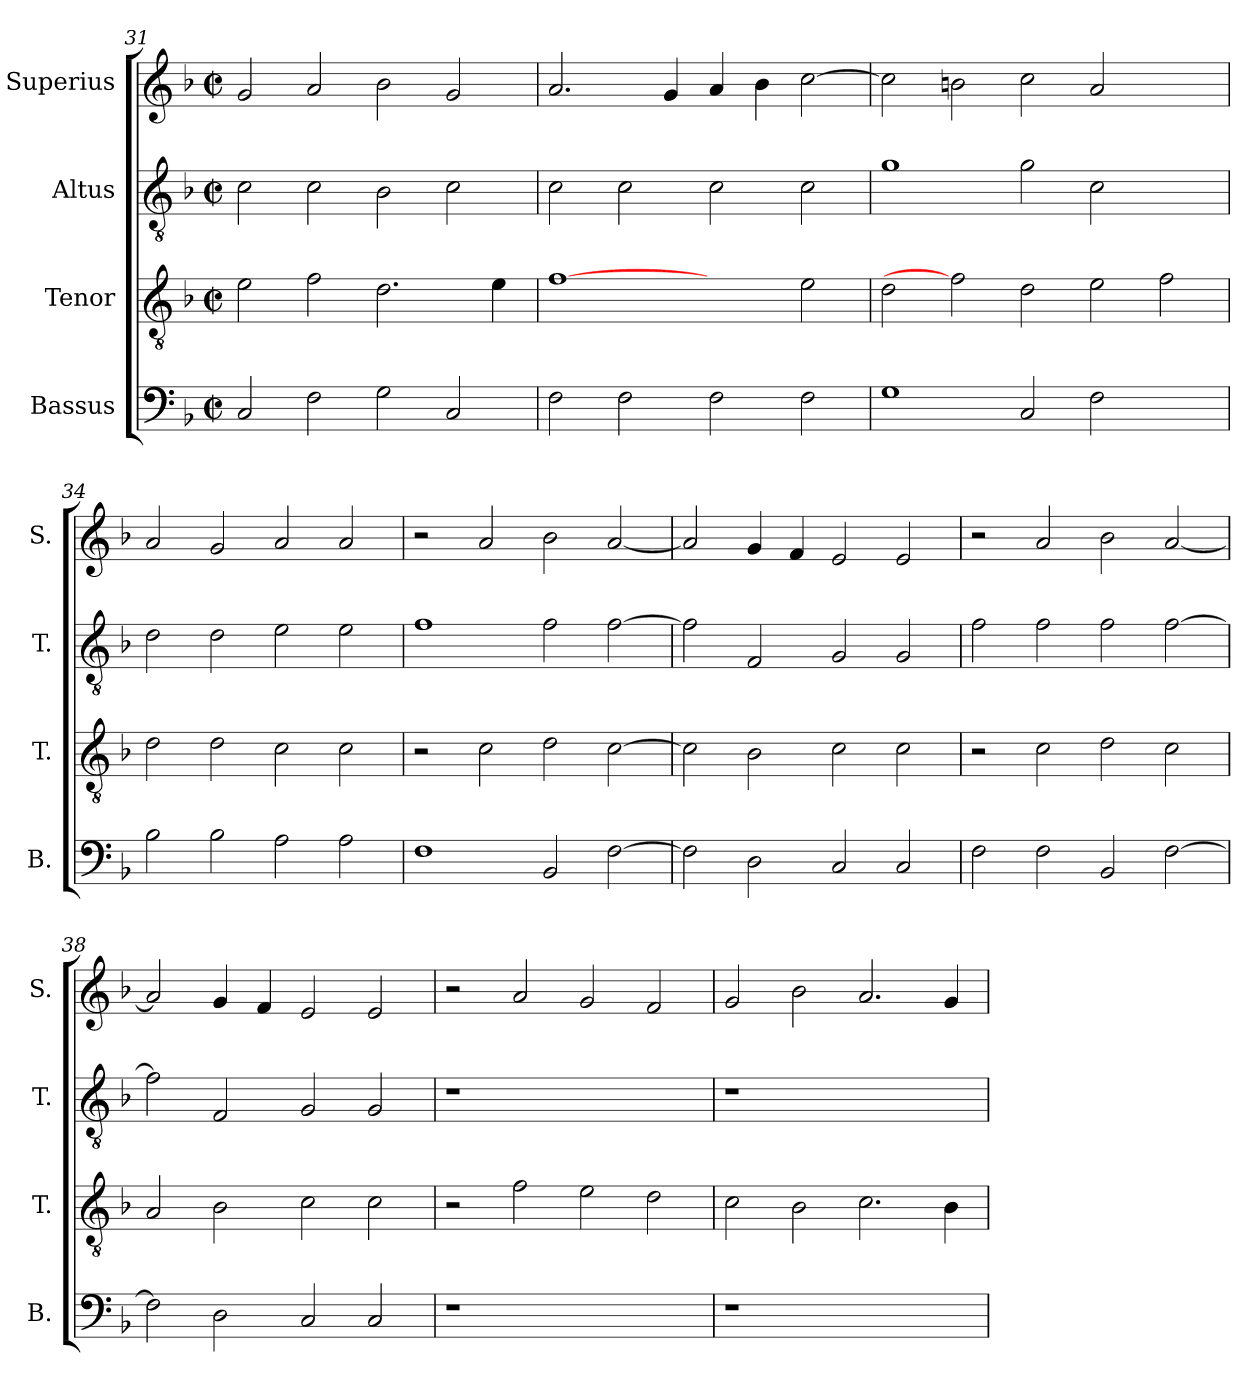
**kern	**kern	**kern	**kern
*part4	*part3	*part2	*part1
*staff4	*staff3	*staff2	*staff1
*I"Bassus	*I"Tenor	*I"Altus	*I"Superius
*I'B.	*I'T.	*I'T.	*I'S.
*clefF4	*clefGv2	*clefGv2	*clefG2
*	*ITrd7c12	*ITrd7c12	*
*k[b-]	*k[b-]	*k[b-]	*k[b-]
*F:	*F:	*F:	*F:
*M2/2	*M2/2	*M2/2	*M2/2
*met(c|)	*met(c|)	*met(c|)	*met(c|)
=31	=31	=31	=31
2Ci/	2Ei\	2Ci\	2gi/
2Fi\	2Fi\	2Ci\	2ai/
2Gi\	2.Di\	2BB-i\	2b-i\
2Ci/	.	2Ci\	2gi/
.	4Ei\	.	.
=32	=32	=32	=32
2Fi\	[1Fi	2Ci\	2.ai/
2Fi\	.	2Ci\	.
.	.	.	4gi/
2Fi\	2ryy	2Ci\	4ai/
.	.	.	4b-i\
2Fi\	2Ei\	2Ci\	[>2cci\
=33	=33	=33	=33
1Gi	2Di\	1Gi	2cci\]
.	2Fi]	.	2bni\
2Ci/	2Di\	2Gi\	2cci\
2Fi\	2Ei\	2Ci\	2ai/
2ryy	2Fi\	2ryy	2ryy
=34	=34	=34	=34
2B-i\	2Di\	2Di\	2ai/
2B-i\	2Di\	2Di\	2gi/
2Ai\	2Ci\	2Ei\	2ai/
2Ai\	2Ci\	2Ei\	2ai/
!!LO:LB:g=z
=35	=35	=35	=35
1Fi	2r	1Fi	2r
.	2Ci\	.	2ai/
2BB-i/	2Di\	2Fi\	2b-i\
[>2Fi\	[>2Ci\	[>2Fi\	[<2ai/
=36	=36	=36	=36
2Fi\]	2Ci\]	2Fi\]	2ai/]
2Di\	2BB-i\	2FFi/	4gi/
.	.	.	4fi/
2Ci/	2Ci\	2GGi/	2ei/
2Ci/	2Ci\	2GGi/	2ei/
=37	=37	=37	=37
2Fi\	2r	2Fi\	2r
2Fi\	2Ci\	2Fi\	2ai/
2BB-i/	2Di\	2Fi\	2b-i\
[>2Fi\	2Ci\	[>2Fi\	[<2ai/
=38	=38	=38	=38
2Fi\]	2AAi/	2Fi\]	2ai/]
2Di\	2BB-i\	2FFi/	4gi/
.	.	.	4fi/
2Ci/	2Ci\	2GGi/	2ei/
2Ci/	2Ci\	2GGi/	2ei/
=39	=39	=39	=39
!LO:N:vis=1	!	!LO:N:vis=1	!
1r	2r	1r	2r
.	2Fi\	.	2ai/
1ryy	2Ei\	1ryy	2gi/
.	2Di\	.	2fi/
!!LO:PB:g=z
=40	=40	=40	=40
!LO:N:vis=1	!	!LO:N:vis=1	!
1r	2Ci\	1r	2gi/
.	2BB-i\	.	2b-i\
1ryy	2.Ci\	1ryy	2.ai/
.	4BB-i\	.	4gi/
=	=	=	=
*-	*-	*-	*-
